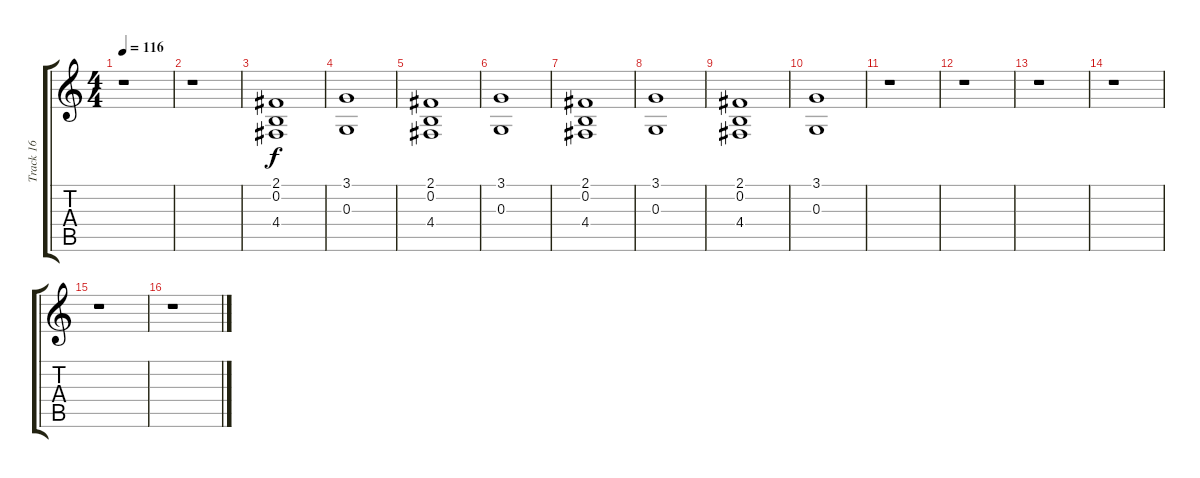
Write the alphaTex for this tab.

\track ("Track 16" "Track 16") {instrument pad4choir}
\staff {score tabs}
\tuning (E4 B3 G3 D3 A2 E2) {hide}
\ts (4 4)
\tempo 116
\clef g2
\ks c
r.1{dy f} |
r.1 |
(2.1 0.2 4.4).1 |
(3.1 0.3).1 |
(2.1 0.2 4.4).1 |
(3.1 0.3).1 |
(2.1 0.2 4.4).1 |
(3.1 0.3).1 |
(2.1 0.2 4.4).1 |
(3.1 0.3).1 |
r.1 |
r.1 |
r.1 |
r.1 |
r.1 |
r.1
